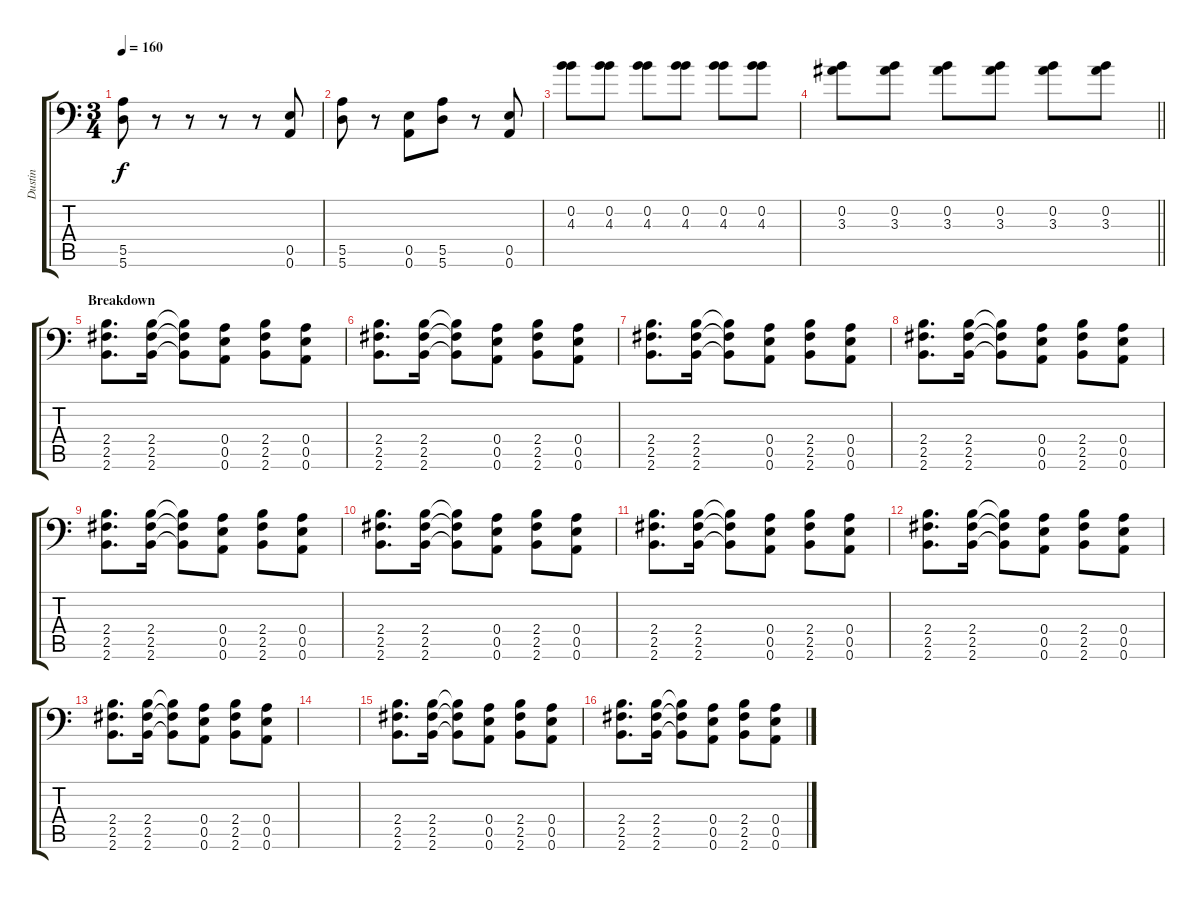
\track ("Dustin" "Dustin") {instrument overdrivenguitar}
\staff {score tabs}
\tuning (E4 B3 G3 A2 E2 A1) {hide}
\ts (3 4)
\tempo 160
\clef f4
\ks c
(5.5 5.6).8{dy f} r.8 r.8 r.8 r.8 (0.5 0.6).8 |
(5.5 5.6).8 r.8 (0.5 0.6).8 (5.5 5.6).8 r.8 (0.5 0.6).8 |
(0.2 4.3).8 (0.2 4.3).8 (0.2 4.3).8 (0.2 4.3).8 (0.2 4.3).8 (0.2 4.3).8 |
\barLineRight lightlight
(0.2 3.3).8 (0.2 3.3).8 (0.2 3.3).8 (0.2 3.3).8 (0.2 3.3).8 (0.2 3.3).8 |
\section ("" "Breakdown")
(2.4 2.5 2.6).8{d} (2.4 2.5 2.6).16 (2.4{t} 2.5{t} 2.6{t}).8 (0.4 0.5 0.6).8 (2.4 2.5 2.6).8 (0.4 0.5 0.6).8 |
(2.4 2.5 2.6).8{d} (2.4 2.5 2.6).16 (2.4{t} 2.5{t} 2.6{t}).8 (0.4 0.5 0.6).8 (2.4 2.5 2.6).8 (0.4 0.5 0.6).8 |
(2.4 2.5 2.6).8{d} (2.4 2.5 2.6).16 (2.4{t} 2.5{t} 2.6{t}).8 (0.4 0.5 0.6).8 (2.4 2.5 2.6).8 (0.4 0.5 0.6).8 |
(2.4 2.5 2.6).8{d} (2.4 2.5 2.6).16 (2.4{t} 2.5{t} 2.6{t}).8 (0.4 0.5 0.6).8 (2.4 2.5 2.6).8 (0.4 0.5 0.6).8 |
(2.4 2.5 2.6).8{d} (2.4 2.5 2.6).16 (2.4{t} 2.5{t} 2.6{t}).8 (0.4 0.5 0.6).8 (2.4 2.5 2.6).8 (0.4 0.5 0.6).8 |
(2.4 2.5 2.6).8{d} (2.4 2.5 2.6).16 (2.4{t} 2.5{t} 2.6{t}).8 (0.4 0.5 0.6).8 (2.4 2.5 2.6).8 (0.4 0.5 0.6).8 |
(2.4 2.5 2.6).8{d} (2.4 2.5 2.6).16 (2.4{t} 2.5{t} 2.6{t}).8 (0.4 0.5 0.6).8 (2.4 2.5 2.6).8 (0.4 0.5 0.6).8 |
(2.4 2.5 2.6).8{d} (2.4 2.5 2.6).16 (2.4{t} 2.5{t} 2.6{t}).8 (0.4 0.5 0.6).8 (2.4 2.5 2.6).8 (0.4 0.5 0.6).8 |
(2.4 2.5 2.6).8{d} (2.4 2.5 2.6).16 (2.4{t} 2.5{t} 2.6{t}).8 (0.4 0.5 0.6).8 (2.4 2.5 2.6).8 (0.4 0.5 0.6).8 |
|
(2.4 2.5 2.6).8{d} (2.4 2.5 2.6).16 (2.4{t} 2.5{t} 2.6{t}).8 (0.4 0.5 0.6).8 (2.4 2.5 2.6).8 (0.4 0.5 0.6).8 |
(2.4 2.5 2.6).8{d} (2.4 2.5 2.6).16 (2.4{t} 2.5{t} 2.6{t}).8 (0.4 0.5 0.6).8 (2.4 2.5 2.6).8 (0.4 0.5 0.6).8
